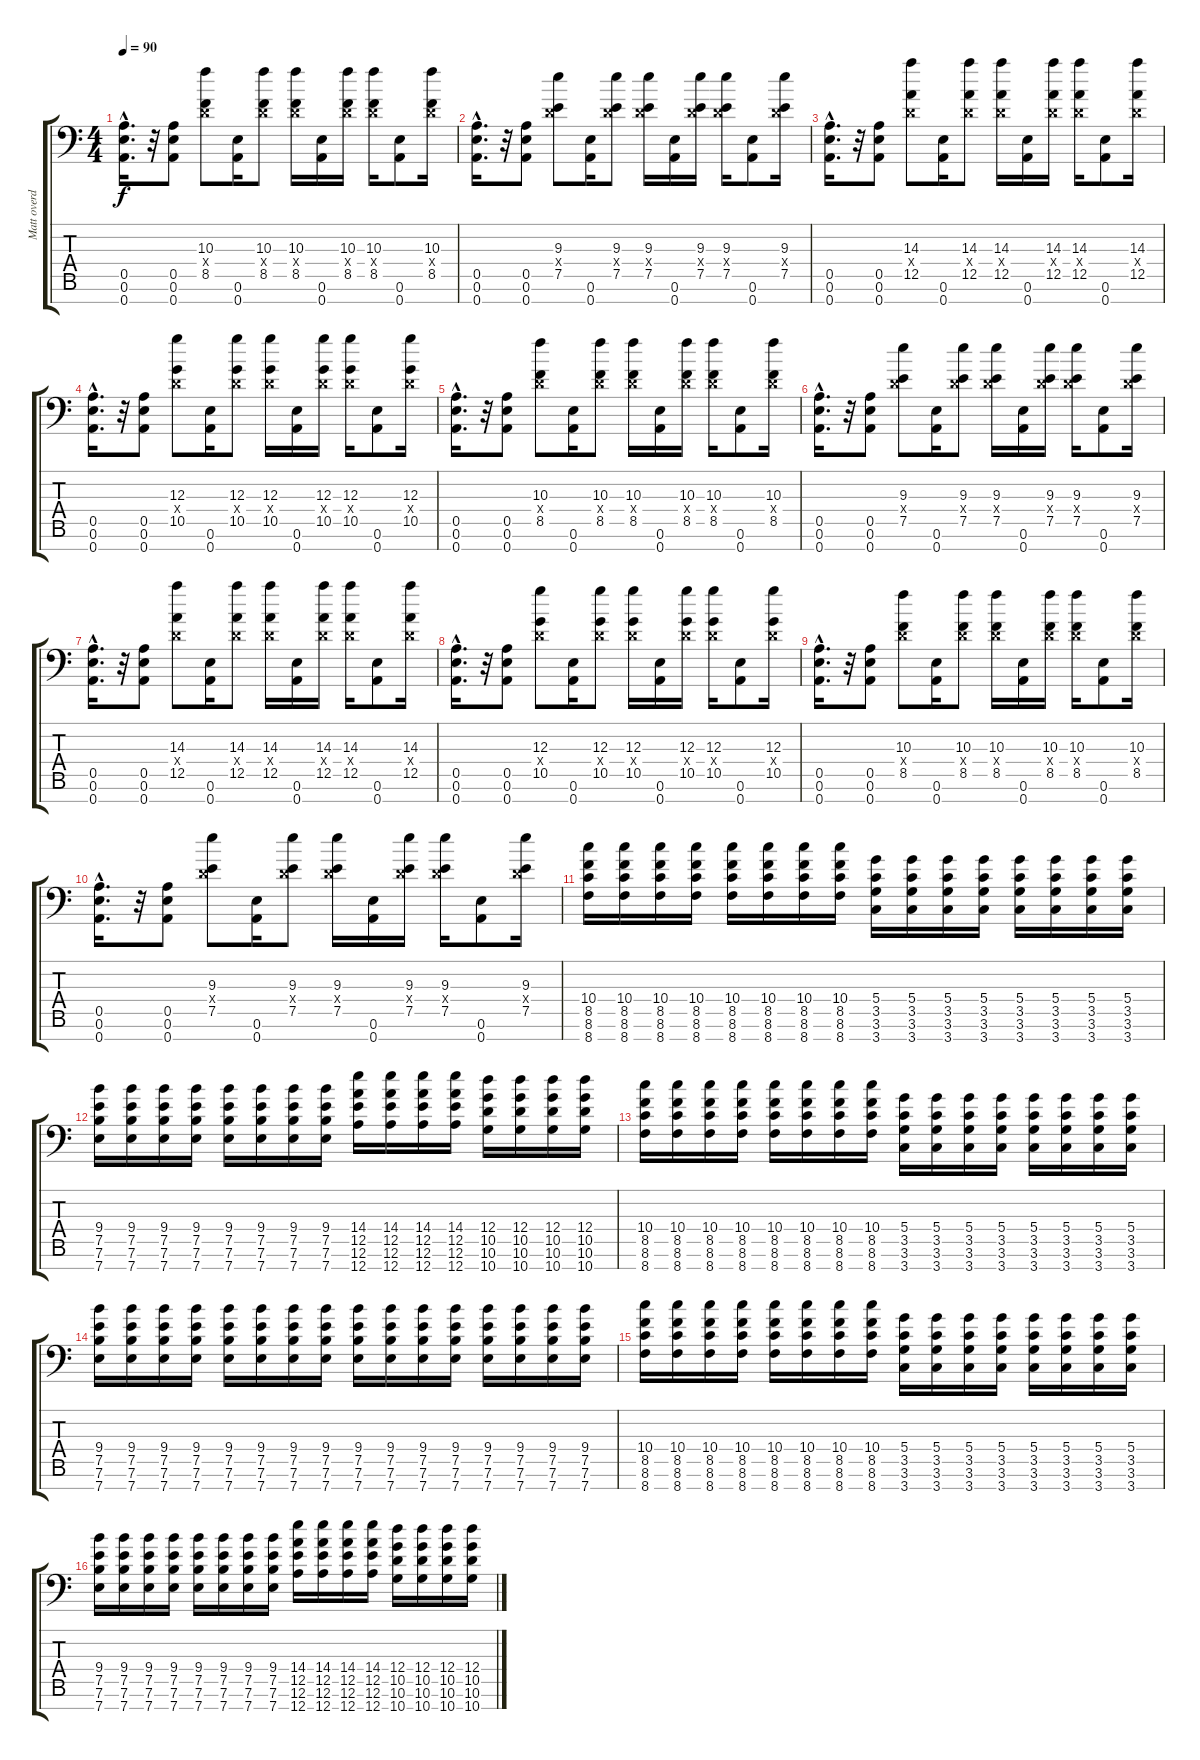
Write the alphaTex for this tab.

\track ("Matt overdubs" "Matt overd") {instrument overdrivenguitar}
\staff {score tabs}
\tuning (E4 B3 G3 D3 A2 E2 A1) {hide}
\ts (4 4)
\tempo 90
\clef f4
\ks c
(0.5{hac} 0.6{hac} 0.7{hac}).16{d dy f} r.32 (0.5 0.6 0.7).8 (10.3 0.4{x} 8.5).8 (0.6 0.7).16 (10.3 0.4{x} 8.5).8 (10.3 0.4{x} 8.5).16 (0.6 0.7).16 (10.3 0.4{x} 8.5).16 (10.3 0.4{x} 8.5).16 (0.6 0.7).8 (10.3 0.4{x} 8.5).16 |
(0.5{hac} 0.6{hac} 0.7{hac}).16{d} r.32 (0.5 0.6 0.7).8 (9.3 0.4{x} 7.5).8 (0.6 0.7).16 (9.3 0.4{x} 7.5).8 (9.3 0.4{x} 7.5).16 (0.6 0.7).16 (9.3 0.4{x} 7.5).16 (9.3 0.4{x} 7.5).16 (0.6 0.7).8 (9.3 0.4{x} 7.5).16 |
(0.5{hac} 0.6{hac} 0.7{hac}).16{d} r.32 (0.5 0.6 0.7).8 (14.3 0.4{x} 12.5).8 (0.6 0.7).16 (14.3 0.4{x} 12.5).8 (14.3 0.4{x} 12.5).16 (0.6 0.7).16 (14.3 0.4{x} 12.5).16 (14.3 0.4{x} 12.5).16 (0.6 0.7).8 (14.3 0.4{x} 12.5).16 |
(0.5{hac} 0.6{hac} 0.7{hac}).16{d} r.32 (0.5 0.6 0.7).8 (12.3 0.4{x} 10.5).8 (0.6 0.7).16 (12.3 0.4{x} 10.5).8 (12.3 0.4{x} 10.5).16 (0.6 0.7).16 (12.3 0.4{x} 10.5).16 (12.3 0.4{x} 10.5).16 (0.6 0.7).8 (12.3 0.4{x} 10.5).16 |
(0.5{hac} 0.6{hac} 0.7{hac}).16{d} r.32 (0.5 0.6 0.7).8 (10.3 0.4{x} 8.5).8 (0.6 0.7).16 (10.3 0.4{x} 8.5).8 (10.3 0.4{x} 8.5).16 (0.6 0.7).16 (10.3 0.4{x} 8.5).16 (10.3 0.4{x} 8.5).16 (0.6 0.7).8 (10.3 0.4{x} 8.5).16 |
(0.5{hac} 0.6{hac} 0.7{hac}).16{d} r.32 (0.5 0.6 0.7).8 (9.3 0.4{x} 7.5).8 (0.6 0.7).16 (9.3 0.4{x} 7.5).8 (9.3 0.4{x} 7.5).16 (0.6 0.7).16 (9.3 0.4{x} 7.5).16 (9.3 0.4{x} 7.5).16 (0.6 0.7).8 (9.3 0.4{x} 7.5).16 |
(0.5{hac} 0.6{hac} 0.7{hac}).16{d} r.32 (0.5 0.6 0.7).8 (14.3 0.4{x} 12.5).8 (0.6 0.7).16 (14.3 0.4{x} 12.5).8 (14.3 0.4{x} 12.5).16 (0.6 0.7).16 (14.3 0.4{x} 12.5).16 (14.3 0.4{x} 12.5).16 (0.6 0.7).8 (14.3 0.4{x} 12.5).16 |
(0.5{hac} 0.6{hac} 0.7{hac}).16{d} r.32 (0.5 0.6 0.7).8 (12.3 0.4{x} 10.5).8 (0.6 0.7).16 (12.3 0.4{x} 10.5).8 (12.3 0.4{x} 10.5).16 (0.6 0.7).16 (12.3 0.4{x} 10.5).16 (12.3 0.4{x} 10.5).16 (0.6 0.7).8 (12.3 0.4{x} 10.5).16 |
(0.5{hac} 0.6{hac} 0.7{hac}).16{d} r.32 (0.5 0.6 0.7).8 (10.3 0.4{x} 8.5).8 (0.6 0.7).16 (10.3 0.4{x} 8.5).8 (10.3 0.4{x} 8.5).16 (0.6 0.7).16 (10.3 0.4{x} 8.5).16 (10.3 0.4{x} 8.5).16 (0.6 0.7).8 (10.3 0.4{x} 8.5).16 |
(0.5{hac} 0.6{hac} 0.7{hac}).16{d} r.32 (0.5 0.6 0.7).8 (9.3 0.4{x} 7.5).8 (0.6 0.7).16 (9.3 0.4{x} 7.5).8 (9.3 0.4{x} 7.5).16 (0.6 0.7).16 (9.3 0.4{x} 7.5).16 (9.3 0.4{x} 7.5).16 (0.6 0.7).8 (9.3 0.4{x} 7.5).16 |
(10.4 8.5 8.6 8.7).16 (10.4 8.5 8.6 8.7).16 (10.4 8.5 8.6 8.7).16 (10.4 8.5 8.6 8.7).16 (10.4 8.5 8.6 8.7).16 (10.4 8.5 8.6 8.7).16 (10.4 8.5 8.6 8.7).16 (10.4 8.5 8.6 8.7).16 (5.4 3.5 3.6 3.7).16 (5.4 3.5 3.6 3.7).16 (5.4 3.5 3.6 3.7).16 (5.4 3.5 3.6 3.7).16 (5.4 3.5 3.6 3.7).16 (5.4 3.5 3.6 3.7).16 (5.4 3.5 3.6 3.7).16 (5.4 3.5 3.6 3.7).16 |
(9.4 7.5 7.6 7.7).16 (9.4 7.5 7.6 7.7).16 (9.4 7.5 7.6 7.7).16 (9.4 7.5 7.6 7.7).16 (9.4 7.5 7.6 7.7).16 (9.4 7.5 7.6 7.7).16 (9.4 7.5 7.6 7.7).16 (9.4 7.5 7.6 7.7).16 (14.4 12.5 12.6 12.7).16 (14.4 12.5 12.6 12.7).16 (14.4 12.5 12.6 12.7).16 (14.4 12.5 12.6 12.7).16 (12.4 10.5 10.6 10.7).16 (12.4 10.5 10.6 10.7).16 (12.4 10.5 10.6 10.7).16 (12.4 10.5 10.6 10.7).16 |
(10.4 8.5 8.6 8.7).16 (10.4 8.5 8.6 8.7).16 (10.4 8.5 8.6 8.7).16 (10.4 8.5 8.6 8.7).16 (10.4 8.5 8.6 8.7).16 (10.4 8.5 8.6 8.7).16 (10.4 8.5 8.6 8.7).16 (10.4 8.5 8.6 8.7).16 (5.4 3.5 3.6 3.7).16 (5.4 3.5 3.6 3.7).16 (5.4 3.5 3.6 3.7).16 (5.4 3.5 3.6 3.7).16 (5.4 3.5 3.6 3.7).16 (5.4 3.5 3.6 3.7).16 (5.4 3.5 3.6 3.7).16 (5.4 3.5 3.6 3.7).16 |
(9.4 7.5 7.6 7.7).16 (9.4 7.5 7.6 7.7).16 (9.4 7.5 7.6 7.7).16 (9.4 7.5 7.6 7.7).16 (9.4 7.5 7.6 7.7).16 (9.4 7.5 7.6 7.7).16 (9.4 7.5 7.6 7.7).16 (9.4 7.5 7.6 7.7).16 (9.4 7.5 7.6 7.7).16 (9.4 7.5 7.6 7.7).16 (9.4 7.5 7.6 7.7).16 (9.4 7.5 7.6 7.7).16 (9.4 7.5 7.6 7.7).16 (9.4 7.5 7.6 7.7).16 (9.4 7.5 7.6 7.7).16 (9.4 7.5 7.6 7.7).16 |
(10.4 8.5 8.6 8.7).16 (10.4 8.5 8.6 8.7).16 (10.4 8.5 8.6 8.7).16 (10.4 8.5 8.6 8.7).16 (10.4 8.5 8.6 8.7).16 (10.4 8.5 8.6 8.7).16 (10.4 8.5 8.6 8.7).16 (10.4 8.5 8.6 8.7).16 (5.4 3.5 3.6 3.7).16 (5.4 3.5 3.6 3.7).16 (5.4 3.5 3.6 3.7).16 (5.4 3.5 3.6 3.7).16 (5.4 3.5 3.6 3.7).16 (5.4 3.5 3.6 3.7).16 (5.4 3.5 3.6 3.7).16 (5.4 3.5 3.6 3.7).16 |
(9.4 7.5 7.6 7.7).16 (9.4 7.5 7.6 7.7).16 (9.4 7.5 7.6 7.7).16 (9.4 7.5 7.6 7.7).16 (9.4 7.5 7.6 7.7).16 (9.4 7.5 7.6 7.7).16 (9.4 7.5 7.6 7.7).16 (9.4 7.5 7.6 7.7).16 (14.4 12.5 12.6 12.7).16 (14.4 12.5 12.6 12.7).16 (14.4 12.5 12.6 12.7).16 (14.4 12.5 12.6 12.7).16 (12.4 10.5 10.6 10.7).16 (12.4 10.5 10.6 10.7).16 (12.4 10.5 10.6 10.7).16 (12.4 10.5 10.6 10.7).16
